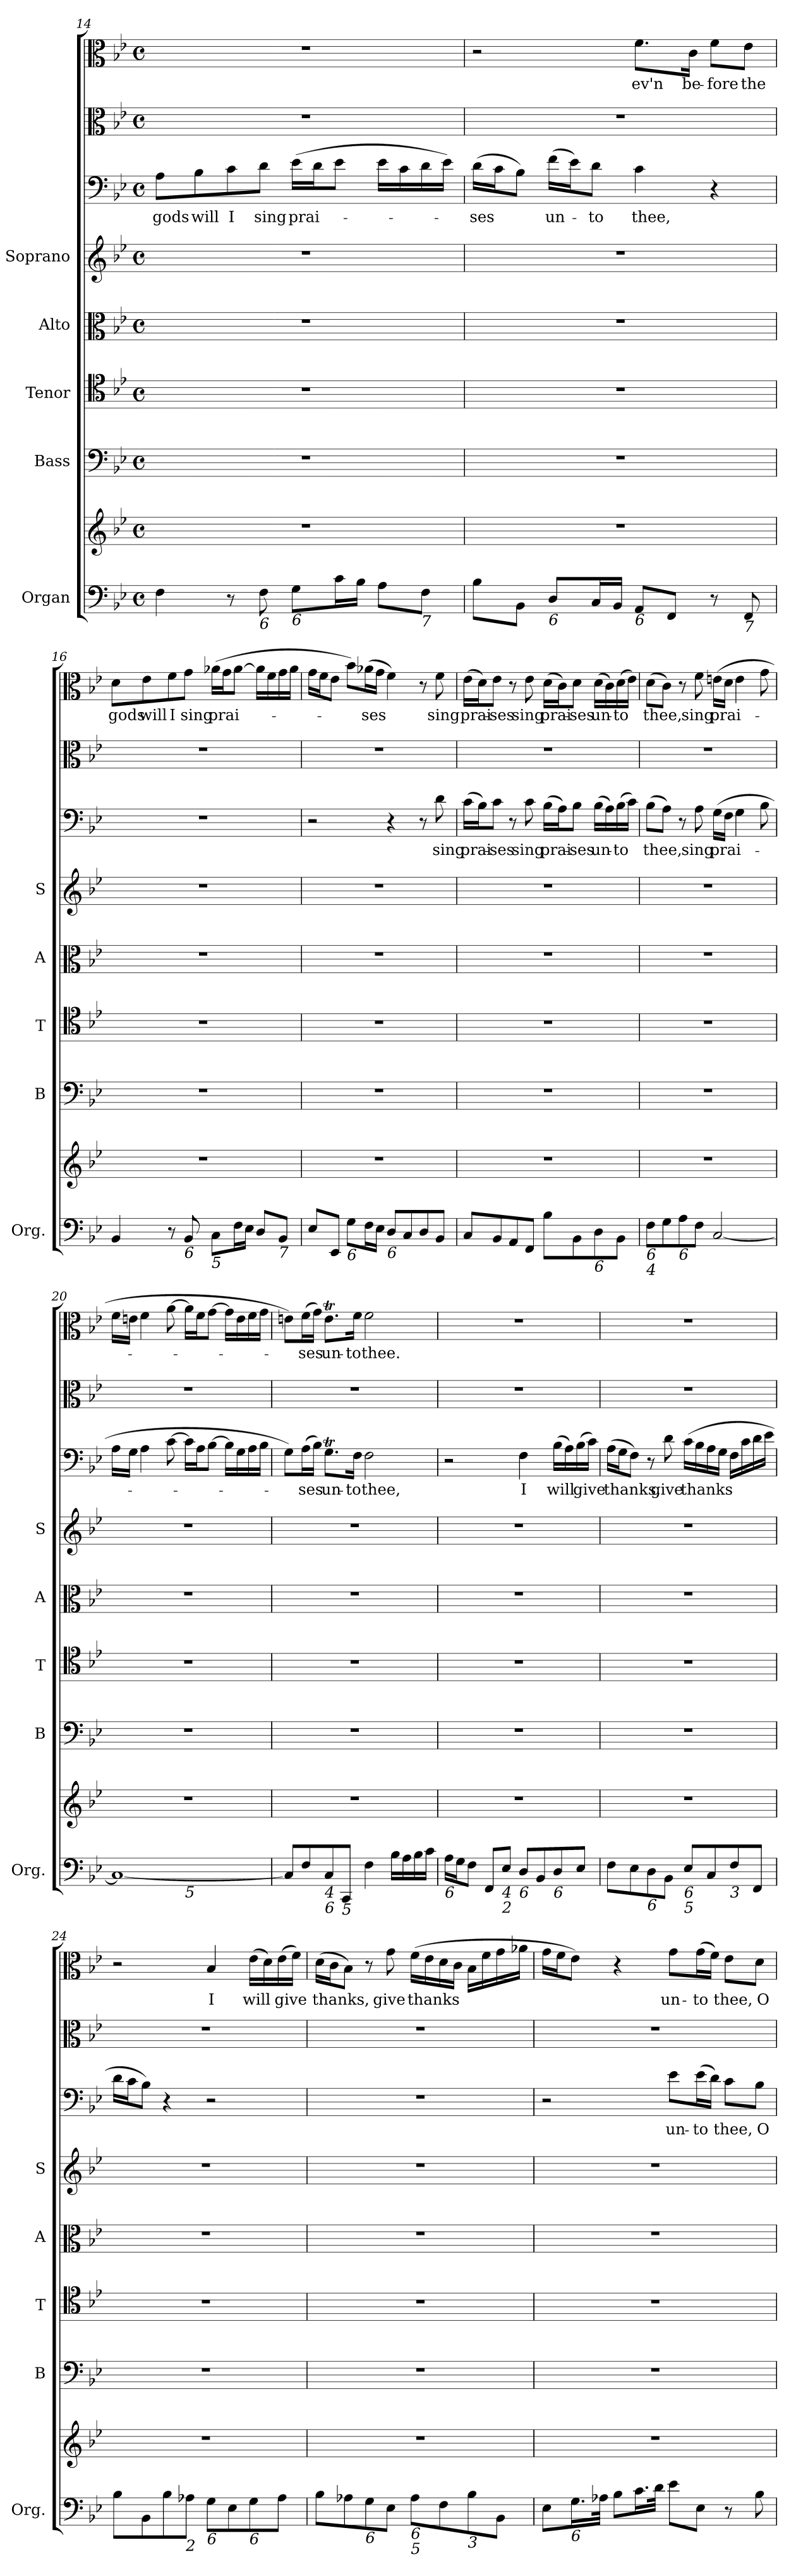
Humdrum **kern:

**kern	**kern	**kern	**kern	**kern	**kern	**kern	**text	**kern	**kern	**text
*part8	*part8	*part7	*part6	*part5	*part4	*part3	*part3	*part2	*part1	*part1
*staff9	*staff8	*staff7	*staff6	*staff5	*staff4	*staff3	*staff3	*staff2	*staff1	*staff1
*I"Organ	*	*I"Bass	*I"Tenor	*I"Alto	*I"Soprano	*	*	*	*	*
*I'Org.	*	*I'B	*I'T	*I'A	*I'S	*	*	*	*	*
*clefF4	*clefG2	*clefF4	*clefC4	*clefC3	*clefG2	*clefF4	*	*clefC3	*clefC3	*
*k[b-e-]	*k[b-e-]	*k[b-e-]	*k[b-e-]	*k[b-e-]	*k[b-e-]	*k[b-e-]	*	*k[b-e-]	*k[b-e-]	*
*B-:	*B-:	*B-:	*B-:	*B-:	*B-:	*B-:	*	*B-:	*B-:	*
*M4/4	*M4/4	*M4/4	*M4/4	*M4/4	*M4/4	*M4/4	*	*M4/4	*M4/4	*
*met(c)	*met(c)	*met(c)	*met(c)	*met(c)	*met(c)	*met(c)	*	*met(c)	*met(c)	*
=14	=14	=14	=14	=14	=14	=14	=14	=14	=14	=14
!	!	!	!	!	!	!	!LO:LY:b	!	!	!
4F\	1r	1r	1r	1r	1r	8A\L	gods	1r	1r	.
!	!	!	!	!	!	!	!LO:LY:b	!	!	!
.	.	.	.	.	.	8B-\	will	.	.	.
!	!	!	!	!	!	!	!LO:LY:b	!	!	!
8r	.	.	.	.	.	8c\	I	.	.	.
!LO:TX:b:i:t=6	!	!	!	!	!	!	!	!	!	!
!	!	!	!	!	!	!	!LO:LY:b	!	!	!
8F\	.	.	.	.	.	8d\J	sing	.	.	.
!LO:TX:b:i:t=6	!	!	!	!	!	!	!	!	!	!
!	!	!	!	!	!	!	!LO:LY:b	!	!	!
8G\L	.	.	.	.	.	(>16e-\LL	prai-	.	.	.
.	.	.	.	.	.	16d\J	.	.	.	.
16c\L	.	.	.	.	.	8e-\J	.	.	.	.
16B-\JJ	.	.	.	.	.	.	.	.	.	.
8A\L	.	.	.	.	.	16e-\LL	.	.	.	.
.	.	.	.	.	.	16c\	.	.	.	.
!LO:TX:b:i:t=7	!	!	!	!	!	!	!	!	!	!
8F\J	.	.	.	.	.	16d\	.	.	.	.
.	.	.	.	.	.	16e-\JJ)	.	.	.	.
=15	=15	=15	=15	=15	=15	=15	=15	=15	=15	=15
!	!	!	!	!	!	!	!LO:LY:b	!	!	!
8B-\L	1r	1r	1r	1r	1r	(>16d\LL	-ses	1r	2r	.
.	.	.	.	.	.	16c\J	.	.	.	.
8BB-\J	.	.	.	.	.	8B-\J)	.	.	.	.
!LO:TX:b:i:t=6	!	!	!	!	!	!	!	!	!	!
!	!	!	!	!	!	!	!LO:LY:b	!	!	!
8D/L	.	.	.	.	.	(>16f\LL	un-	.	.	.
.	.	.	.	.	.	16e-\J)	.	.	.	.
!	!	!	!	!	!	!	!LO:LY:b	!	!	!
16C/L	.	.	.	.	.	8d\J	-to	.	.	.
16BB-/JJ	.	.	.	.	.	.	.	.	.	.
!LO:TX:b:i:t=6	!	!	!	!	!	!	!	!	!	!
!	!	!	!	!	!	!	!LO:LY:b	!	!	!LO:LY:b
8AA/L	.	.	.	.	.	4c\	thee,	.	8.f\L	ev'n
8FF/J	.	.	.	.	.	.	.	.	.	.
!	!	!	!	!	!	!	!	!	!	!LO:LY:b
.	.	.	.	.	.	.	.	.	16c\Jk	be-
!	!	!	!	!	!	!	!	!	!	!LO:LY:b
8r	.	.	.	.	.	4r	.	.	8f\L	-fore
!LO:TX:b:i:t=7	!	!	!	!	!	!	!	!	!	!
!	!	!	!	!	!	!	!	!	!	!LO:LY:b
8FF/	.	.	.	.	.	.	.	.	8e-\J	the
=16	=16	=16	=16	=16	=16	=16	=16	=16	=16	=16
!	!	!	!	!	!	!	!	!	!	!LO:LY:b
4BB-/	1r	1r	1r	1r	1r	1r	.	1r	8d\L	gods
!	!	!	!	!	!	!	!	!	!	!LO:LY:b
.	.	.	.	.	.	.	.	.	8e-\	will
!	!	!	!	!	!	!	!	!	!	!LO:LY:b
8r	.	.	.	.	.	.	.	.	8f\	I
!LO:TX:b:i:t=6	!	!	!	!	!	!	!	!	!	!
!	!	!	!	!	!	!	!	!	!	!LO:LY:b
8BB-/	.	.	.	.	.	.	.	.	8g\J	sing
!LO:TX:b:i:t=5	!	!	!	!	!	!	!	!	!	!
!	!	!	!	!	!	!	!	!	!	!LO:LY:b
8C\L	.	.	.	.	.	.	.	.	(>16a-X\LL	prai-
.	.	.	.	.	.	.	.	.	16g\J	.
16F\L	.	.	.	.	.	.	.	.	[8a-\J	.
16E-\JJ	.	.	.	.	.	.	.	.	.	.
8D/L	.	.	.	.	.	.	.	.	16a-\LL]	.
.	.	.	.	.	.	.	.	.	16f\	.
!LO:TX:b:i:t=7	!	!	!	!	!	!	!	!	!	!
8BB-/J	.	.	.	.	.	.	.	.	16g\	.
.	.	.	.	.	.	.	.	.	16a-\JJ	.
!!LO:LB:g=z
=17	=17	=17	=17	=17	=17	=17	=17	=17	=17	=17
8E-/L	1r	1r	1r	1r	1r	2r	.	1r	16g\LL	.
.	.	.	.	.	.	.	.	.	16f\J	.
8EE-/J	.	.	.	.	.	.	.	.	8e-\J	.
!LO:TX:b:i:t=6	!	!	!	!	!	!	!	!	!	!
8G\L	.	.	.	.	.	.	.	.	8b-\L)	.
!	!	!	!	!	!	!	!	!	!	!LO:LY:b
16F\L	.	.	.	.	.	.	.	.	(>16a-X\L	-ses
16E-\JJ	.	.	.	.	.	.	.	.	16g\JJ	.
!LO:TX:b:i:t=6	!	!	!	!	!	!	!	!	!	!
8D/L	.	.	.	.	.	4r	.	.	4f\)	.
8C/	.	.	.	.	.	.	.	.	.	.
8D/	.	.	.	.	.	8r	.	.	8r	.
!	!	!	!	!	!	!	!LO:LY:b	!	!	!LO:LY:b
8BB-/J	.	.	.	.	.	8d\	sing	.	8f\	sing
=18	=18	=18	=18	=18	=18	=18	=18	=18	=18	=18
!	!	!	!	!	!	!	!LO:LY:b	!	!	!LO:LY:b
8C/L	1r	1r	1r	1r	1r	(>16c\LL	prai-	1r	(>16e-\LL	prai-
.	.	.	.	.	.	16B-\J)	.	.	16d\J)	.
!	!	!	!	!	!	!	!LO:LY:b	!	!	!LO:LY:b
8BB-/	.	.	.	.	.	8c\J	-ses	.	8e-\J	-ses
8AA/	.	.	.	.	.	8r	.	.	8r	.
!	!	!	!	!	!	!	!LO:LY:b	!	!	!LO:LY:b
8FF/J	.	.	.	.	.	8c\	sing	.	8e-\	sing
!	!	!	!	!	!	!	!LO:LY:b	!	!	!LO:LY:b
8B-\L	.	.	.	.	.	(>16B-\LL	prai-	.	(>16d\LL	prai-
.	.	.	.	.	.	16A\J)	.	.	16c\J)	.
!	!	!	!	!	!	!	!LO:LY:b	!	!	!LO:LY:b
8BB-\	.	.	.	.	.	8B-\J	-ses	.	8d\J	-ses
!LO:TX:b:i:t=6	!	!	!	!	!	!	!	!	!	!
!	!	!	!	!	!	!	!LO:LY:b	!	!	!LO:LY:b
8D\	.	.	.	.	.	(>16B-\LL	un-	.	(>16d\LL	un-
.	.	.	.	.	.	16A\)	.	.	16c\)	.
!	!	!	!	!	!	!	!LO:LY:b	!	!	!LO:LY:b
8BB-\J	.	.	.	.	.	(>16B-\	-to	.	(>16d\	-to
.	.	.	.	.	.	16c\JJ)	.	.	16e-\JJ)	.
=19	=19	=19	=19	=19	=19	=19	=19	=19	=19	=19
!LO:TX:b:i:t=6	!	!	!	!	!	!	!	!	!	!
!LO:TX:b:i:t=4	!	!	!	!	!	!	!	!	!	!
!	!	!	!	!	!	!	!LO:LY:b	!	!	!LO:LY:b
8F\L	1r	1r	1r	1r	1r	(>8B-\L	thee,	1r	(>8d\L	thee,
8G\	.	.	.	.	.	8A\J)	.	.	8c\J)	.
!LO:TX:b:i:t=6	!	!	!	!	!	!	!	!	!	!
8A\	.	.	.	.	.	8r	.	.	8r	.
!	!	!	!	!	!	!	!LO:LY:b	!	!	!LO:LY:b
8F\J	.	.	.	.	.	8A\	sing	.	8f\	sing
!	!	!	!	!	!	!	!LO:LY:b	!	!	!LO:LY:b
[2C/	.	.	.	.	.	(>16G\LL	prai-	.	(>16en\LL	prai-
.	.	.	.	.	.	16F\JJ	.	.	16d\JJ	.
.	.	.	.	.	.	4G\	.	.	4e\	.
.	.	.	.	.	.	8B-\	.	.	8g\	.
!!LO:PB:g=z
=20	=20	=20	=20	=20	=20	=20	=20	=20	=20	=20
!LO:TX:b:i:t=6	!	!	!	!	!	!	!	!	!	!
!LO:TX:b:i:t=4	!	!	!	!	!	!	!	!	!	!
*^	*	*	*	*	*	*	*	*	*	*
1C_	2ryy	1r	1r	1r	1r	1r	16A\LL	.	1r	16f\LL	.
.	.	.	.	.	.	.	16G\JJ	.	.	16en\JJ	.
.	.	.	.	.	.	.	4A\	.	.	4f\	.
.	.	.	.	.	.	.	[8c\	.	.	[8a\	.
!	!LO:TX:b:i:t=5	!	!	!	!	!	!	!	!	!	!
.	2ryy	.	.	.	.	.	16c\LL]	.	.	16a\LL]	.
.	.	.	.	.	.	.	16A\J	.	.	16f\J	.
.	.	.	.	.	.	.	[8B-\J	.	.	[8g\J	.
.	.	.	.	.	.	.	16B-\LL]	.	.	16g\LL]	.
.	.	.	.	.	.	.	16G\	.	.	16e\	.
.	.	.	.	.	.	.	16A\	.	.	16f\	.
.	.	.	.	.	.	.	16B-\JJ	.	.	16g\JJ	.
*v	*v	*	*	*	*	*	*	*	*	*	*
=21	=21	=21	=21	=21	=21	=21	=21	=21	=21	=21
8C/L]	1r	1r	1r	1r	1r	8G\L)	.	1r	8en\L)	.
!	!	!	!	!	!	!	!LO:LY:b	!	!	!LO:LY:b
8F/	.	.	.	.	.	(>16A\L	-ses	.	(>16f\L	-ses
.	.	.	.	.	.	16B-\JJ)	.	.	16g\JJ)	.
!LO:TX:b:i:t=4	!	!	!	!	!	!	!	!	!	!
!LO:TX:b:i:t=6	!	!	!	!	!	!	!	!	!	!
!	!	!	!	!	!	!	!LO:LY:b	!	!	!LO:LY:b
8C/	.	.	.	.	.	8.GT\L	un-	.	8.et\L	un-
!LO:TX:b:i:t=5	!	!	!	!	!	!	!	!	!	!
8CC/J	.	.	.	.	.	.	.	.	.	.
!	!	!	!	!	!	!	!LO:LY:b	!	!	!LO:LY:b
.	.	.	.	.	.	16F\Jk	-to	.	16f\Jk	-to
!	!	!	!	!	!	!	!LO:LY:b	!	!	!LO:LY:b
4F\	.	.	.	.	.	2F\	thee,	.	2f\	thee.
16B-\LL	.	.	.	.	.	.	.	.	.	.
16A\	.	.	.	.	.	.	.	.	.	.
16B-\	.	.	.	.	.	.	.	.	.	.
16c\JJ	.	.	.	.	.	.	.	.	.	.
=22	=22	=22	=22	=22	=22	=22	=22	=22	=22	=22
!LO:TX:b:i:t=6	!	!	!	!	!	!	!	!	!	!
16A\LL	1r	1r	1r	1r	1r	2r	.	1r	1r	.
16G\J	.	.	.	.	.	.	.	.	.	.
8F\J	.	.	.	.	.	.	.	.	.	.
8FF/L	.	.	.	.	.	.	.	.	.	.
!LO:TX:b:i:t=4	!	!	!	!	!	!	!	!	!	!
!LO:TX:b:i:t=2	!	!	!	!	!	!	!	!	!	!
8E-/J	.	.	.	.	.	.	.	.	.	.
!LO:TX:b:i:t=6	!	!	!	!	!	!	!	!	!	!
!	!	!	!	!	!	!	!LO:LY:b	!	!	!
8D/L	.	.	.	.	.	4F\	I	.	.	.
8BB-/	.	.	.	.	.	.	.	.	.	.
!LO:TX:b:i:t=6	!	!	!	!	!	!	!	!	!	!
!	!	!	!	!	!	!	!LO:LY:b	!	!	!
8D/	.	.	.	.	.	(>16B-\LL	will	.	.	.
.	.	.	.	.	.	16A\)	.	.	.	.
!	!	!	!	!	!	!	!LO:LY:b	!	!	!
8E-/J	.	.	.	.	.	(>16B-\	give	.	.	.
.	.	.	.	.	.	16c\JJ)	.	.	.	.
!!LO:LB:g=z
=23	=23	=23	=23	=23	=23	=23	=23	=23	=23	=23
!	!	!	!	!	!	!	!LO:LY:b	!	!	!
8F\L	1r	1r	1r	1r	1r	(>16A\LL	thanks,	1r	1r	.
.	.	.	.	.	.	16G\J	.	.	.	.
8E-\	.	.	.	.	.	8F\J)	.	.	.	.
!LO:TX:b:i:t=6	!	!	!	!	!	!	!	!	!	!
8D\	.	.	.	.	.	8r	.	.	.	.
!	!	!	!	!	!	!	!LO:LY:b	!	!	!
8BB-\J	.	.	.	.	.	8d\	give	.	.	.
!LO:TX:b:i:t=6	!	!	!	!	!	!	!	!	!	!
!LO:TX:b:i:t=5	!	!	!	!	!	!	!	!	!	!
!	!	!	!	!	!	!	!LO:LY:b	!	!	!
8E-/L	.	.	.	.	.	(>16c\LL	thanks	.	.	.
.	.	.	.	.	.	16B-\	.	.	.	.
8C/	.	.	.	.	.	16A\	.	.	.	.
.	.	.	.	.	.	16G\JJ	.	.	.	.
!LO:TX:b:i:t=3	!	!	!	!	!	!	!	!	!	!
8F/	.	.	.	.	.	16F\LL	.	.	.	.
.	.	.	.	.	.	16c\	.	.	.	.
8FF/J	.	.	.	.	.	16d\	.	.	.	.
.	.	.	.	.	.	16e-\JJ	.	.	.	.
=24	=24	=24	=24	=24	=24	=24	=24	=24	=24	=24
8B-\L	1r	1r	1r	1r	1r	16d\LL	.	1r	2r	.
.	.	.	.	.	.	16c\J	.	.	.	.
8BB-\	.	.	.	.	.	8B-\J)	.	.	.	.
8B-\	.	.	.	.	.	4r	.	.	.	.
!LO:TX:b:i:t=2	!	!	!	!	!	!	!	!	!	!
8A-X\J	.	.	.	.	.	.	.	.	.	.
!LO:TX:b:i:t=6	!	!	!	!	!	!	!	!	!	!
!	!	!	!	!	!	!	!	!	!	!LO:LY:b
8G\L	.	.	.	.	.	2r	.	.	4B-/	I
8E-\	.	.	.	.	.	.	.	.	.	.
!LO:TX:b:i:t=6	!	!	!	!	!	!	!	!	!	!
!	!	!	!	!	!	!	!	!	!	!LO:LY:b
8G\	.	.	.	.	.	.	.	.	(>16e-\LL	will
.	.	.	.	.	.	.	.	.	16d\)	.
!	!	!	!	!	!	!	!	!	!	!LO:LY:b
8A-\J	.	.	.	.	.	.	.	.	(>16e-\	give
.	.	.	.	.	.	.	.	.	16f\JJ)	.
=25	=25	=25	=25	=25	=25	=25	=25	=25	=25	=25
!	!	!	!	!	!	!	!	!	!	!LO:LY:b
8B-\L	1r	1r	1r	1r	1r	1r	.	1r	(>16d\LL	thanks,
.	.	.	.	.	.	.	.	.	16c\J	.
8A-X\	.	.	.	.	.	.	.	.	8B-\J)	.
!LO:TX:b:i:t=6	!	!	!	!	!	!	!	!	!	!
8G\	.	.	.	.	.	.	.	.	8r	.
!	!	!	!	!	!	!	!	!	!	!LO:LY:b
8E-\J	.	.	.	.	.	.	.	.	8g\	give
!LO:TX:b:i:t=6	!	!	!	!	!	!	!	!	!	!
!LO:TX:b:i:t=5	!	!	!	!	!	!	!	!	!	!
!	!	!	!	!	!	!	!	!	!	!LO:LY:b
8A-\L	.	.	.	.	.	.	.	.	(>16f\LL	thanks
.	.	.	.	.	.	.	.	.	16e-\	.
8F\	.	.	.	.	.	.	.	.	16d\	.
.	.	.	.	.	.	.	.	.	16c\JJ	.
!LO:TX:b:i:t=3	!	!	!	!	!	!	!	!	!	!
8B-\	.	.	.	.	.	.	.	.	16B-\LL	.
.	.	.	.	.	.	.	.	.	16f\	.
8BB-\J	.	.	.	.	.	.	.	.	16g\	.
.	.	.	.	.	.	.	.	.	16a-X\JJ	.
!!LO:LB:g=z
=26	=26	=26	=26	=26	=26	=26	=26	=26	=26	=26
8E-\L	1r	1r	1r	1r	1r	2r	.	1r	16g\LL	.
.	.	.	.	.	.	.	.	.	16f\J	.
!LO:TX:b:i:t=6	!	!	!	!	!	!	!	!	!	!
16.G\L	.	.	.	.	.	.	.	.	8e-\J)	.
32A-X\JJk	.	.	.	.	.	.	.	.	.	.
8B-\L	.	.	.	.	.	.	.	.	4r	.
16.c\L	.	.	.	.	.	.	.	.	.	.
32d\JJk	.	.	.	.	.	.	.	.	.	.
!	!	!	!	!	!	!	!LO:LY:b	!	!	!LO:LY:b
8e-\L	.	.	.	.	.	8e-\L	un-	.	8g\L	un-
!	!	!	!	!	!	!	!LO:LY:b	!	!	!LO:LY:b
8E-\J	.	.	.	.	.	(>16e-\L	-to	.	(>16g\L	-to
.	.	.	.	.	.	16d\JJ)	.	.	16f\JJ)	.
!	!	!	!	!	!	!	!LO:LY:b	!	!	!LO:LY:b
8r	.	.	.	.	.	8c\L	thee,	.	8e-\L	thee,
!	!	!	!	!	!	!	!LO:LY:b	!	!	!LO:LY:b
8B-\	.	.	.	.	.	8B-\J	O	.	8d\J	O
=	=	=	=	=	=	=	=	=	=	=
*-	*-	*-	*-	*-	*-	*-	*-	*-	*-	*-
